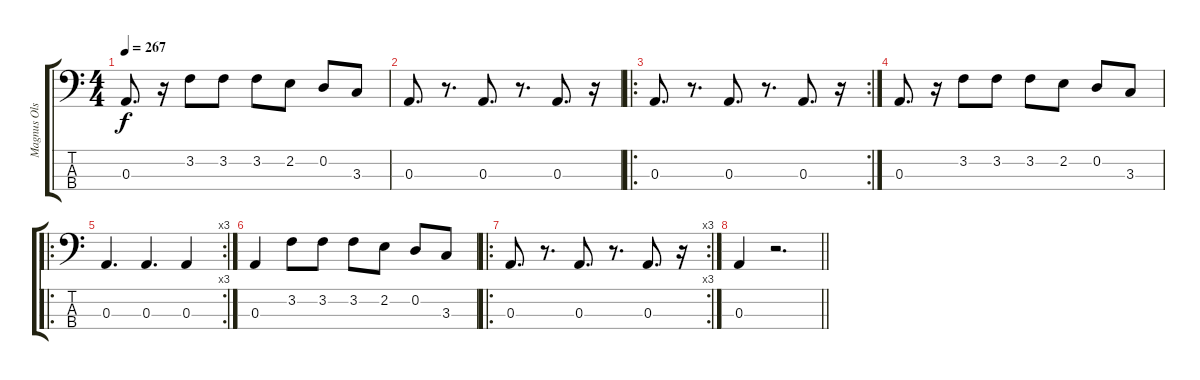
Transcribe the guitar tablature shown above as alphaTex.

\track ("Magnus Olsfelt" "Magnus Ols") {instrument electricbasspick}
\staff {score tabs}
\tuning (G2 D2 A1 E1) {hide}
\ts (4 4)
\tempo 267
\clef f4
\ks c
0.3.8{d dy f} r.16 3.2.8 3.2.8 3.2.8 2.2.8 0.2.8 3.3.8 |
0.3.8{d} r.8{d} 0.3.8{d} r.8{d} 0.3.8{d} r.16 |
\ro
\rc 2
0.3.8{d} r.8{d} 0.3.8{d} r.8{d} 0.3.8{d} r.16 |
0.3.8{d} r.16 3.2.8 3.2.8 3.2.8 2.2.8 0.2.8 3.3.8 |
\ro
\rc 3
0.3.4{d} 0.3.4{d} 0.3.4 |
0.3.4 3.2.8 3.2.8 3.2.8 2.2.8 0.2.8 3.3.8 |
\ro
\rc 3
0.3.8{d} r.8{d} 0.3.8{d} r.8{d} 0.3.8{d} r.16 |
\barLineRight lightlight
0.3.4 r.2{d}
